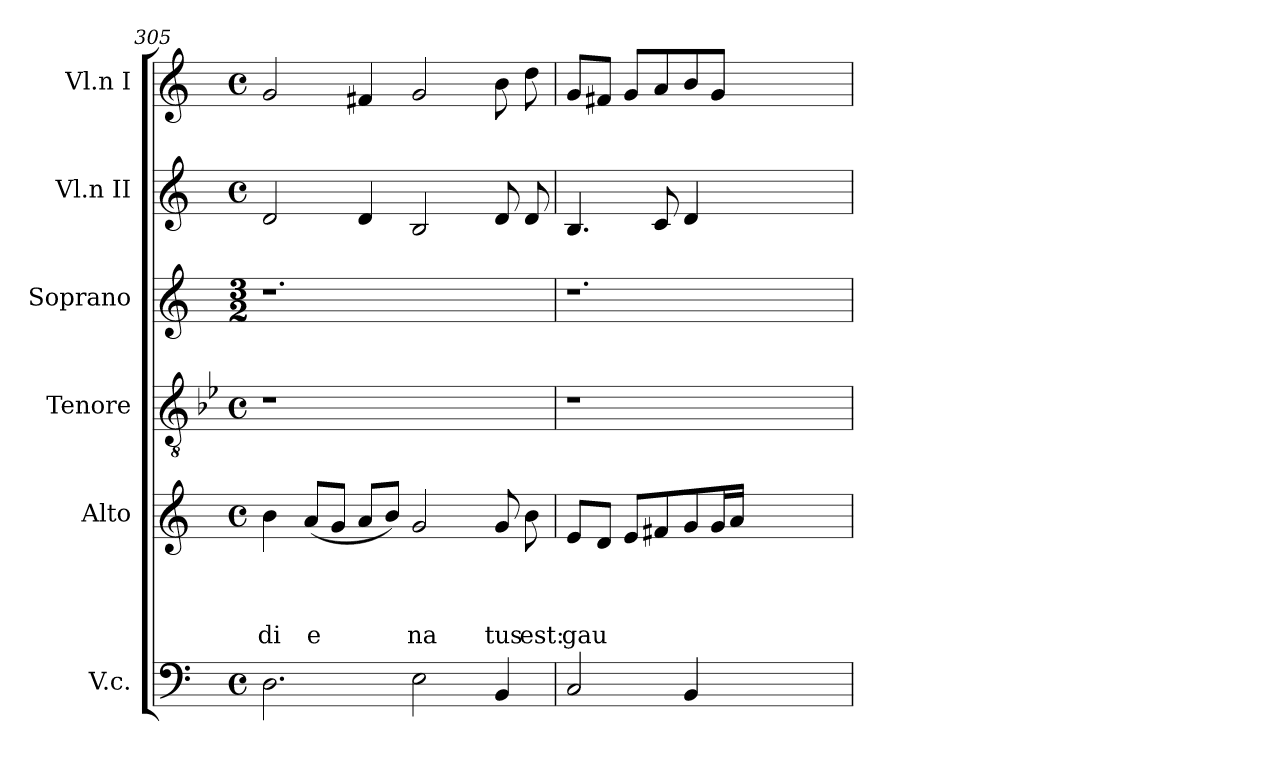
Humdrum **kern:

**kern	**kern	**text	**text	**text	**text	**kern	**kern	**kern	**kern
*part6	*part5	*part5	*part5	*part5	*part5	*part4	*part3	*part2	*part1
*staff6	*staff5	*staff5	*staff5	*staff5	*staff5	*staff4	*staff3	*staff2	*staff1
*I"V.c.	*I"Alto	*	*	*	*	*I"Tenore	*I"Soprano	*I"Vl.n II	*I"Vl.n I
*I'V.c.	*I'Alto	*	*	*	*	*I'Tenore	*I'Soprano	*I'Vl.n II	*I'Vl.n I
*clefF4	*clefG2	*	*	*	*	*clefGv2	*clefG2	*clefG2	*clefG2
*k[]	*k[]	*	*	*	*	*k[b-e-]	*k[]	*k[]	*k[]
*C:	*C:	*	*	*	*	*B-:	*C:	*C:	*C:
*M4/4	*M4/4	*	*	*	*	*M4/4	*M3/2	*M4/4	*M4/4
*met(c)	*met(c)	*	*	*	*	*met(c)	*	*met(c)	*met(c)
=305	=305	=305	=305	=305	=305	=305	=305	=305	=305
!	!	!	!	!	!LO:LY:b	!	!	!	!
2.D\	4b\	.	.	.	di	1r	1.r	2d/	2g/
!	!	!	!	!	!LO:LY:b	!	!	!	!
.	(<8a/L	.	.	.	e	.	.	.	.
.	8g/J	.	.	.	.	.	.	.	.
.	8a/L	.	.	.	.	.	.	4d/	4f#X/
.	8b/J)	.	.	.	.	.	.	.	.
!	!	!	!	!	!LO:LY:b	!	!	!	!
2E\	2g/	.	.	.	na	.	.	2B/	2g/
.	.	.	.	.	.	2ryy	.	.	.
!	!	!	!	!	!LO:LY:b	!	!	!	!
4BB/	8g/	.	.	.	tus	.	.	8d/	8b\
!	!	!	!	!	!LO:LY:b	!	!	!	!
.	8b\	.	.	.	est:	.	.	8d/	8dd\
=306	=306	=306	=306	=306	=306	=306	=306	=306	=306
!	!	!	!	!	!LO:LY:b	!	!	!	!
2C/	8e/L	.	.	.	gau	1r	1.r	4.B/	8g/L
.	8d/J	.	.	.	.	.	.	.	8f#X/J
.	8e/L	.	.	.	.	.	.	.	8g/L
.	8f#X/	.	.	.	.	.	.	8c/	8a/
4BB/	8g/	.	.	.	.	.	.	4d/	8b/
.	16g/L	.	.	.	.	.	.	.	8g/J
.	16a/JJ	.	.	.	.	.	.	.	.
2.ryy	2.ryy	.	.	.	.	.	.	2.ryy	2.ryy
.	.	.	.	.	.	2ryy	.	.	.
=	=	=	=	=	=	=	=	=	=
*-	*-	*-	*-	*-	*-	*-	*-	*-	*-
